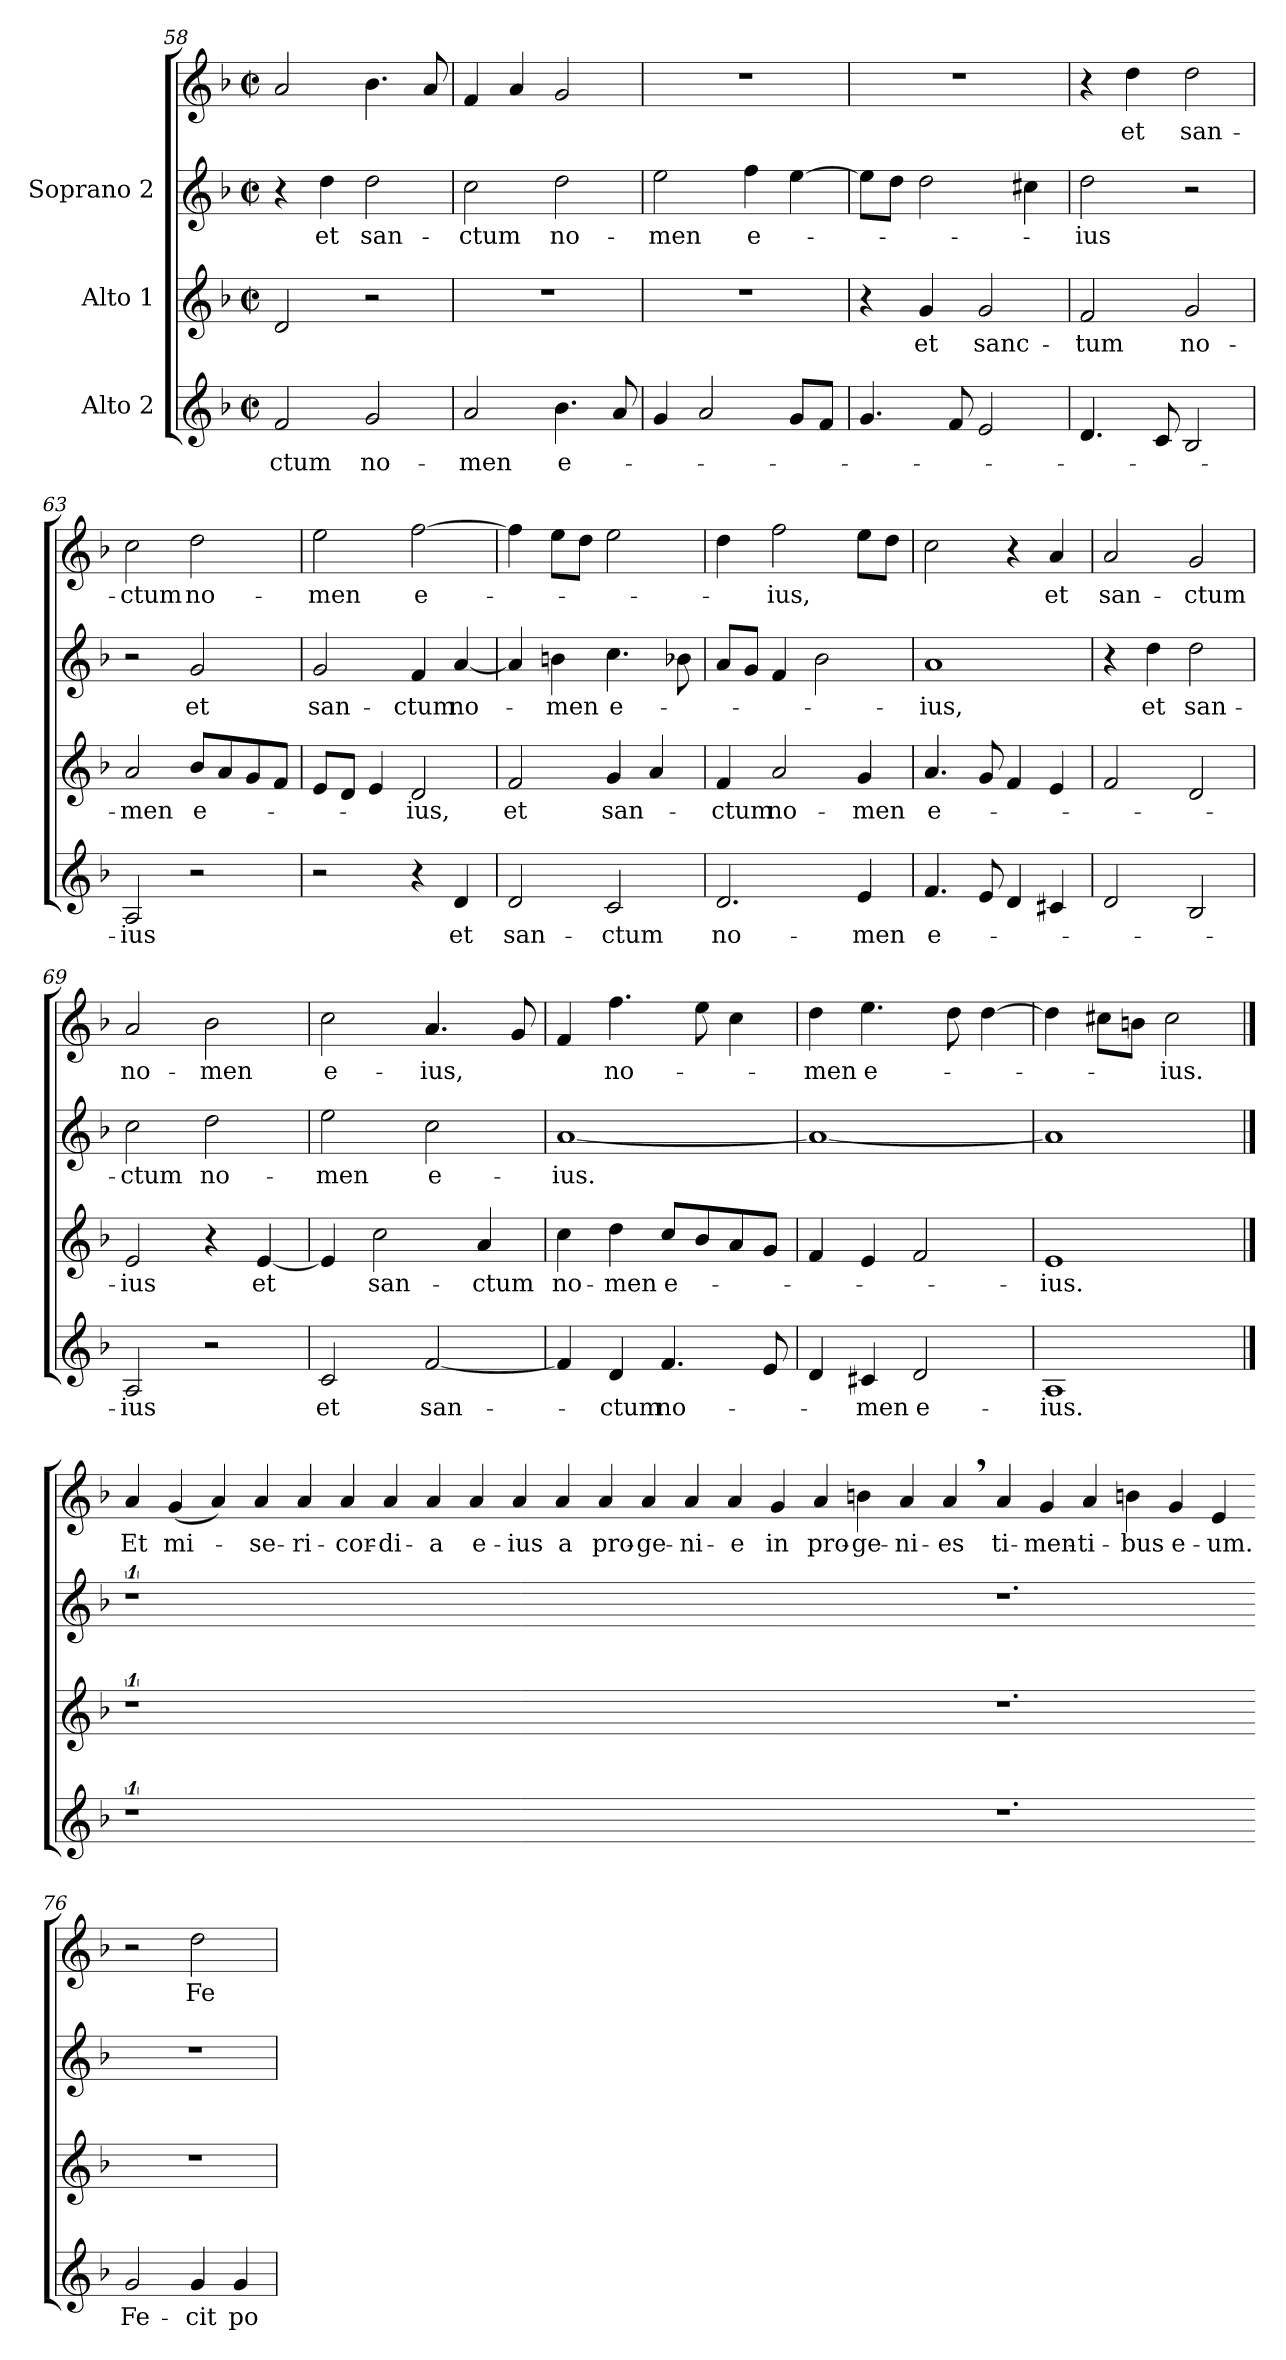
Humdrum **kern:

**kern	**text	**kern	**text	**kern	**text	**kern	**text
*part4	*part4	*part3	*part3	*part2	*part2	*part1	*part1
*staff4	*staff4	*staff3	*staff3	*staff2	*staff2	*staff1	*staff1
*I"Alto 2	*	*I"Alto 1	*	*I"Soprano 2	*	*	*
!!LO:PB:g=z
*clefG2	*	*clefG2	*	*clefG2	*	*clefG2	*
*k[b-]	*	*k[b-]	*	*k[b-]	*	*k[b-]	*
*F:	*	*F:	*	*F:	*	*F:	*
*M2/2	*	*M2/2	*	*M2/2	*	*M2/2	*
*met(c|)	*	*met(c|)	*	*met(c|)	*	*met(c|)	*
=58	=58	=58	=58	=58	=58	=58	=58
2f/	-ctum	2d/	.	4r	.	2a/	.
.	.	.	.	4dd\	et	.	.
2g/	no-	2r	.	2dd\	san-	4.b-\	.
.	.	.	.	.	.	8a/	.
=59	=59	=59	=59	=59	=59	=59	=59
2a/	-men	1r	.	2cc\	-ctum	4f/	.
.	.	.	.	.	.	4a/	.
4.b-\	e-	.	.	2dd\	no-	2g/	.
8a/	.	.	.	.	.	.	.
=60	=60	=60	=60	=60	=60	=60	=60
4g/	.	1r	.	2ee\	-men	1r	.
2a/	.	.	.	.	.	.	.
.	.	.	.	4ff\	e-	.	.
8g/L	.	.	.	[4ee\	.	.	.
8f/J	.	.	.	.	.	.	.
=61	=61	=61	=61	=61	=61	=61	=61
4.g/	.	4r	.	8ee\L]	.	1r	.
.	.	.	.	8dd\J	.	.	.
.	.	4g/	et	2dd\	.	.	.
8f/	.	.	.	.	.	.	.
2e/	.	2g/	sanc-	.	.	.	.
.	.	.	.	4cc#X\	.	.	.
=62	=62	=62	=62	=62	=62	=62	=62
4.d/	.	2f/	-tum	2dd\	-ius	4r	.
.	.	.	.	.	.	4dd\	et
8c/	.	.	.	.	.	.	.
2B-/	.	2g/	no-	2r	.	2dd\	san-
=63	=63	=63	=63	=63	=63	=63	=63
2A/	-ius	2a/	-men	2r	.	2cc\	-ctum
2r	.	8b-/L	e-	2g/	et	2dd\	no-
.	.	8a/	.	.	.	.	.
.	.	8g/	.	.	.	.	.
.	.	8f/J	.	.	.	.	.
!!LO:LB:g=z
=64	=64	=64	=64	=64	=64	=64	=64
2r	.	8e/L	.	2g/	san-	2ee\	-men
.	.	8d/J	.	.	.	.	.
.	.	4e/	.	.	.	.	.
4r	.	2d/	-ius,	4f/	-ctum	[2ff\	e-
4d/	et	.	.	[4a/	no-	.	.
=65	=65	=65	=65	=65	=65	=65	=65
2d/	san-	2f/	et	4a/]	.	4ff\]	.
.	.	.	.	4bn\	-men	8ee\L	.
.	.	.	.	.	.	8dd\J	.
2c/	-ctum	4g/	san-	4.cc\	e-	2ee\	.
.	.	4a/	.	.	.	.	.
.	.	.	.	8b-X\	.	.	.
=66	=66	=66	=66	=66	=66	=66	=66
2.d/	no-	4f/	-ctum	8a/L	.	4dd\	.
.	.	.	.	8g/J	.	.	.
.	.	2a/	no-	4f/	.	2ff\	-ius,
.	.	.	.	2b-\	.	.	.
4e/	-men	4g/	-men	.	.	8ee\L	.
.	.	.	.	.	.	8dd\J	.
=67	=67	=67	=67	=67	=67	=67	=67
4.f/	e-	4.a/	e-	1a	-ius,	2cc\	.
8e/	.	8g/	.	.	.	.	.
4d/	.	4f/	.	.	.	4r	.
4c#X/	.	4e/	.	.	.	4a/	et
=68	=68	=68	=68	=68	=68	=68	=68
2d/	.	2f/	.	4r	.	2a/	san-
.	.	.	.	4dd\	et	.	.
2B-/	.	2d/	.	2dd\	san-	2g/	-ctum
!!LO:LB:g=z
=69	=69	=69	=69	=69	=69	=69	=69
2A/	-ius	2e/	-ius	2cc\	-ctum	2a/	no-
2r	.	4r	.	2dd\	no-	2b-\	-men
.	.	[4e/	et	.	.	.	.
=70	=70	=70	=70	=70	=70	=70	=70
2c/	et	4e/]	.	2ee\	-men	2cc\	e-
.	.	2cc\	san-	.	.	.	.
[2f/	san-	.	.	2cc\	e-	4.a/	-ius,
.	.	4a/	-ctum	.	.	.	.
.	.	.	.	.	.	8g/	.
=71	=71	=71	=71	=71	=71	=71	=71
4f/]	.	4cc\	no-	[1a	-ius.	4f/	.
4d/	-ctum	4dd\	-men	.	.	4.ff\	no-
4.f/	no-	8cc/L	e-	.	.	.	.
.	.	8b-/	.	.	.	8ee\	.
.	.	8a/	.	.	.	4cc\	.
8e/	.	8g/J	.	.	.	.	.
=72	=72	=72	=72	=72	=72	=72	=72
4d/	.	4f/	.	1a_	.	4dd\	-men
4c#X/	-men	4e/	.	.	.	4.ee\	e-
2d/	e-	2f/	.	.	.	.	.
.	.	.	.	.	.	8dd\	.
.	.	.	.	.	.	[4dd\	.
=73	=73	=73	=73	=73	=73	=73	=73
1A	-ius.	1e	-ius.	1a]	.	4dd\]	.
.	.	.	.	.	.	8cc#X\L	.
.	.	.	.	.	.	8bn\J	.
.	.	.	.	.	.	2cc#\	-ius.
!!LO:PB:g=z
==74	==74	==74	==74	==74	==74	==74	==74
1%5r	.	1%5r	.	1%5r	.	4a	Et
.	.	.	.	.	.	(4g	mi-
.	.	.	.	.	.	4a)	.
.	.	.	.	.	.	4a	-se-
.	.	.	.	.	.	4a	-ri-
.	.	.	.	.	.	4a	-cor-
.	.	.	.	.	.	4a	-di-
.	.	.	.	.	.	4a	-a
.	.	.	.	.	.	4a	e-
.	.	.	.	.	.	4a	-ius
.	.	.	.	.	.	4a	a
.	.	.	.	.	.	4a	pro-
.	.	.	.	.	.	4a	-ge-
.	.	.	.	.	.	4a	-ni-
.	.	.	.	.	.	4a	-e
.	.	.	.	.	.	4g	in
.	.	.	.	.	.	4a	pro-
.	.	.	.	.	.	4bn	-ge-
.	.	.	.	.	.	4a	-ni-
.	.	.	.	.	.	4a,>	-es
=75-	=75-	=75-	=75-	=75-	=75-	=75-	=75-
1.r	.	1.r	.	1.r	.	4a	ti-
.	.	.	.	.	.	4g	-men-
.	.	.	.	.	.	4a	-ti-
.	.	.	.	.	.	4bn	-bus
.	.	.	.	.	.	4g	e-
.	.	.	.	.	.	4e	-um.
!!LO:LB:g=z
=76-	=76-	=76-	=76-	=76-	=76-	=76-	=76-
2g/	Fe-	1r	.	1r	.	2r	.
4g/	-cit	.	.	.	.	2dd\	Fe-
4g/	po-	.	.	.	.	.	.
=	=	=	=	=	=	=	=
*-	*-	*-	*-	*-	*-	*-	*-
